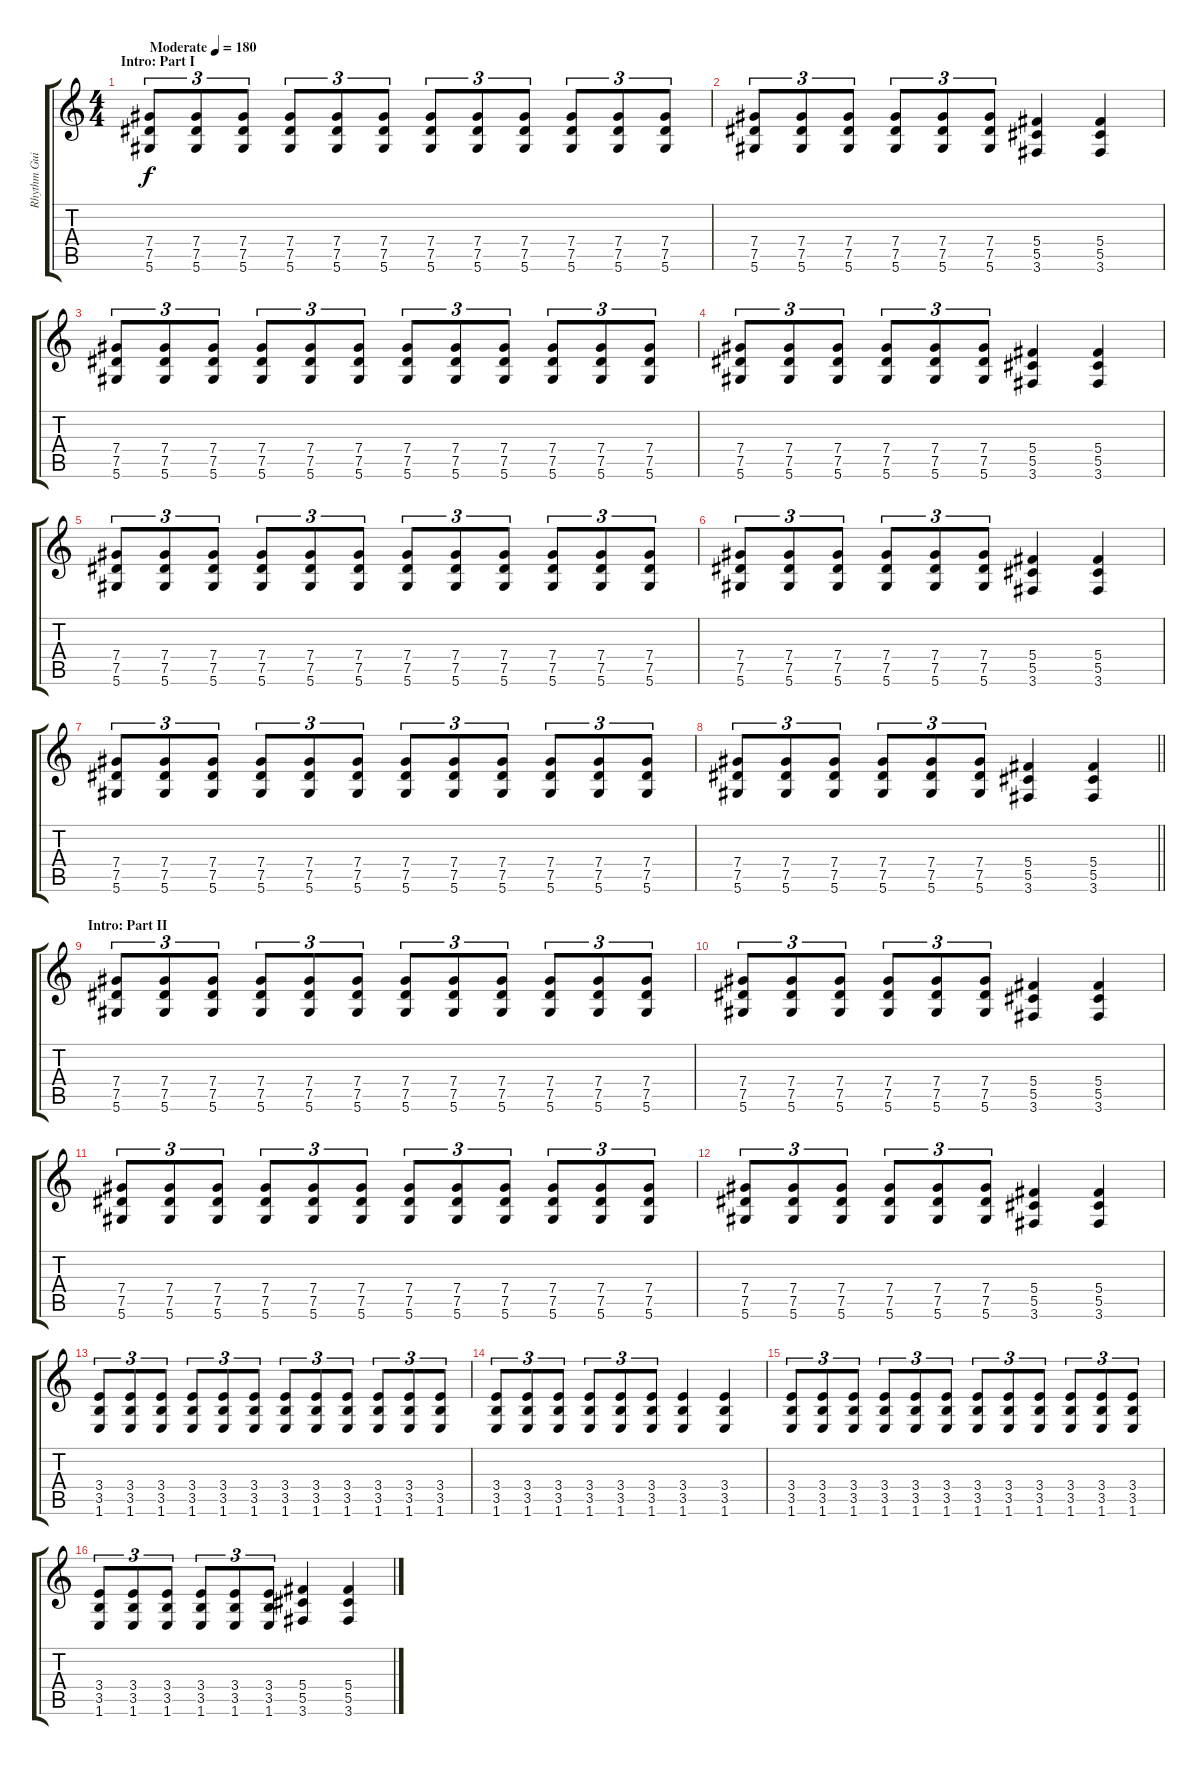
\track ("Rhythm Guitar" "Rhythm Gui") {instrument distortionguitar}
\staff {score tabs}
\tuning (Eb4 Bb3 Gb3 Db3 Ab2 Eb2) {hide}
\ts (4 4)
\section ("" "Intro: Part I")
\tempo (180 "Moderate")
\clef g2
\ks c
(7.4 7.5 5.6).8{tu (3 2) dy f instrument distortionguitar} (7.4 7.5 5.6).8{tu (3 2)} (7.4 7.5 5.6).8{tu (3 2)} (7.4 7.5 5.6).8{tu (3 2)} (7.4 7.5 5.6).8{tu (3 2)} (7.4 7.5 5.6).8{tu (3 2)} (7.4 7.5 5.6).8{tu (3 2)} (7.4 7.5 5.6).8{tu (3 2)} (7.4 7.5 5.6).8{tu (3 2)} (7.4 7.5 5.6).8{tu (3 2)} (7.4 7.5 5.6).8{tu (3 2)} (7.4 7.5 5.6).8{tu (3 2)} |
(7.4 7.5 5.6).8{tu (3 2)} (7.4 7.5 5.6).8{tu (3 2)} (7.4 7.5 5.6).8{tu (3 2)} (7.4 7.5 5.6).8{tu (3 2)} (7.4 7.5 5.6).8{tu (3 2)} (7.4 7.5 5.6).8{tu (3 2)} (5.4 5.5 3.6).4 (5.4 5.5 3.6).4 |
(7.4 7.5 5.6).8{tu (3 2)} (7.4 7.5 5.6).8{tu (3 2)} (7.4 7.5 5.6).8{tu (3 2)} (7.4 7.5 5.6).8{tu (3 2)} (7.4 7.5 5.6).8{tu (3 2)} (7.4 7.5 5.6).8{tu (3 2)} (7.4 7.5 5.6).8{tu (3 2)} (7.4 7.5 5.6).8{tu (3 2)} (7.4 7.5 5.6).8{tu (3 2)} (7.4 7.5 5.6).8{tu (3 2)} (7.4 7.5 5.6).8{tu (3 2)} (7.4 7.5 5.6).8{tu (3 2)} |
(7.4 7.5 5.6).8{tu (3 2)} (7.4 7.5 5.6).8{tu (3 2)} (7.4 7.5 5.6).8{tu (3 2)} (7.4 7.5 5.6).8{tu (3 2)} (7.4 7.5 5.6).8{tu (3 2)} (7.4 7.5 5.6).8{tu (3 2)} (5.4 5.5 3.6).4 (5.4 5.5 3.6).4 |
(7.4 7.5 5.6).8{tu (3 2)} (7.4 7.5 5.6).8{tu (3 2)} (7.4 7.5 5.6).8{tu (3 2)} (7.4 7.5 5.6).8{tu (3 2)} (7.4 7.5 5.6).8{tu (3 2)} (7.4 7.5 5.6).8{tu (3 2)} (7.4 7.5 5.6).8{tu (3 2)} (7.4 7.5 5.6).8{tu (3 2)} (7.4 7.5 5.6).8{tu (3 2)} (7.4 7.5 5.6).8{tu (3 2)} (7.4 7.5 5.6).8{tu (3 2)} (7.4 7.5 5.6).8{tu (3 2)} |
(7.4 7.5 5.6).8{tu (3 2)} (7.4 7.5 5.6).8{tu (3 2)} (7.4 7.5 5.6).8{tu (3 2)} (7.4 7.5 5.6).8{tu (3 2)} (7.4 7.5 5.6).8{tu (3 2)} (7.4 7.5 5.6).8{tu (3 2)} (5.4 5.5 3.6).4 (5.4 5.5 3.6).4 |
(7.4 7.5 5.6).8{tu (3 2)} (7.4 7.5 5.6).8{tu (3 2)} (7.4 7.5 5.6).8{tu (3 2)} (7.4 7.5 5.6).8{tu (3 2)} (7.4 7.5 5.6).8{tu (3 2)} (7.4 7.5 5.6).8{tu (3 2)} (7.4 7.5 5.6).8{tu (3 2)} (7.4 7.5 5.6).8{tu (3 2)} (7.4 7.5 5.6).8{tu (3 2)} (7.4 7.5 5.6).8{tu (3 2)} (7.4 7.5 5.6).8{tu (3 2)} (7.4 7.5 5.6).8{tu (3 2)} |
\barLineRight lightlight
(7.4 7.5 5.6).8{tu (3 2)} (7.4 7.5 5.6).8{tu (3 2)} (7.4 7.5 5.6).8{tu (3 2)} (7.4 7.5 5.6).8{tu (3 2)} (7.4 7.5 5.6).8{tu (3 2)} (7.4 7.5 5.6).8{tu (3 2)} (5.4 5.5 3.6).4 (5.4 5.5 3.6).4 |
\section ("" "Intro: Part II")
(7.4 7.5 5.6).8{tu (3 2)} (7.4 7.5 5.6).8{tu (3 2)} (7.4 7.5 5.6).8{tu (3 2)} (7.4 7.5 5.6).8{tu (3 2)} (7.4 7.5 5.6).8{tu (3 2)} (7.4 7.5 5.6).8{tu (3 2)} (7.4 7.5 5.6).8{tu (3 2)} (7.4 7.5 5.6).8{tu (3 2)} (7.4 7.5 5.6).8{tu (3 2)} (7.4 7.5 5.6).8{tu (3 2)} (7.4 7.5 5.6).8{tu (3 2)} (7.4 7.5 5.6).8{tu (3 2)} |
(7.4 7.5 5.6).8{tu (3 2)} (7.4 7.5 5.6).8{tu (3 2)} (7.4 7.5 5.6).8{tu (3 2)} (7.4 7.5 5.6).8{tu (3 2)} (7.4 7.5 5.6).8{tu (3 2)} (7.4 7.5 5.6).8{tu (3 2)} (5.4 5.5 3.6).4 (5.4 5.5 3.6).4 |
(7.4 7.5 5.6).8{tu (3 2)} (7.4 7.5 5.6).8{tu (3 2)} (7.4 7.5 5.6).8{tu (3 2)} (7.4 7.5 5.6).8{tu (3 2)} (7.4 7.5 5.6).8{tu (3 2)} (7.4 7.5 5.6).8{tu (3 2)} (7.4 7.5 5.6).8{tu (3 2)} (7.4 7.5 5.6).8{tu (3 2)} (7.4 7.5 5.6).8{tu (3 2)} (7.4 7.5 5.6).8{tu (3 2)} (7.4 7.5 5.6).8{tu (3 2)} (7.4 7.5 5.6).8{tu (3 2)} |
(7.4 7.5 5.6).8{tu (3 2)} (7.4 7.5 5.6).8{tu (3 2)} (7.4 7.5 5.6).8{tu (3 2)} (7.4 7.5 5.6).8{tu (3 2)} (7.4 7.5 5.6).8{tu (3 2)} (7.4 7.5 5.6).8{tu (3 2)} (5.4 5.5 3.6).4 (5.4 5.5 3.6).4 |
(3.4 3.5 1.6).8{tu (3 2)} (3.4 3.5 1.6).8{tu (3 2)} (3.4 3.5 1.6).8{tu (3 2)} (3.4 3.5 1.6).8{tu (3 2)} (3.4 3.5 1.6).8{tu (3 2)} (3.4 3.5 1.6).8{tu (3 2)} (3.4 3.5 1.6).8{tu (3 2)} (3.4 3.5 1.6).8{tu (3 2)} (3.4 3.5 1.6).8{tu (3 2)} (3.4 3.5 1.6).8{tu (3 2)} (3.4 3.5 1.6).8{tu (3 2)} (3.4 3.5 1.6).8{tu (3 2)} |
(3.4 3.5 1.6).8{tu (3 2)} (3.4 3.5 1.6).8{tu (3 2)} (3.4 3.5 1.6).8{tu (3 2)} (3.4 3.5 1.6).8{tu (3 2)} (3.4 3.5 1.6).8{tu (3 2)} (3.4 3.5 1.6).8{tu (3 2)} (3.4 3.5 1.6).4 (3.4 3.5 1.6).4 |
(3.4 3.5 1.6).8{tu (3 2)} (3.4 3.5 1.6).8{tu (3 2)} (3.4 3.5 1.6).8{tu (3 2)} (3.4 3.5 1.6).8{tu (3 2)} (3.4 3.5 1.6).8{tu (3 2)} (3.4 3.5 1.6).8{tu (3 2)} (3.4 3.5 1.6).8{tu (3 2)} (3.4 3.5 1.6).8{tu (3 2)} (3.4 3.5 1.6).8{tu (3 2)} (3.4 3.5 1.6).8{tu (3 2)} (3.4 3.5 1.6).8{tu (3 2)} (3.4 3.5 1.6).8{tu (3 2)} |
(3.4 3.5 1.6).8{tu (3 2)} (3.4 3.5 1.6).8{tu (3 2)} (3.4 3.5 1.6).8{tu (3 2)} (3.4 3.5 1.6).8{tu (3 2)} (3.4 3.5 1.6).8{tu (3 2)} (3.4 3.5 1.6).8{tu (3 2)} (5.4 5.5 3.6).4 (5.4 5.5 3.6).4
